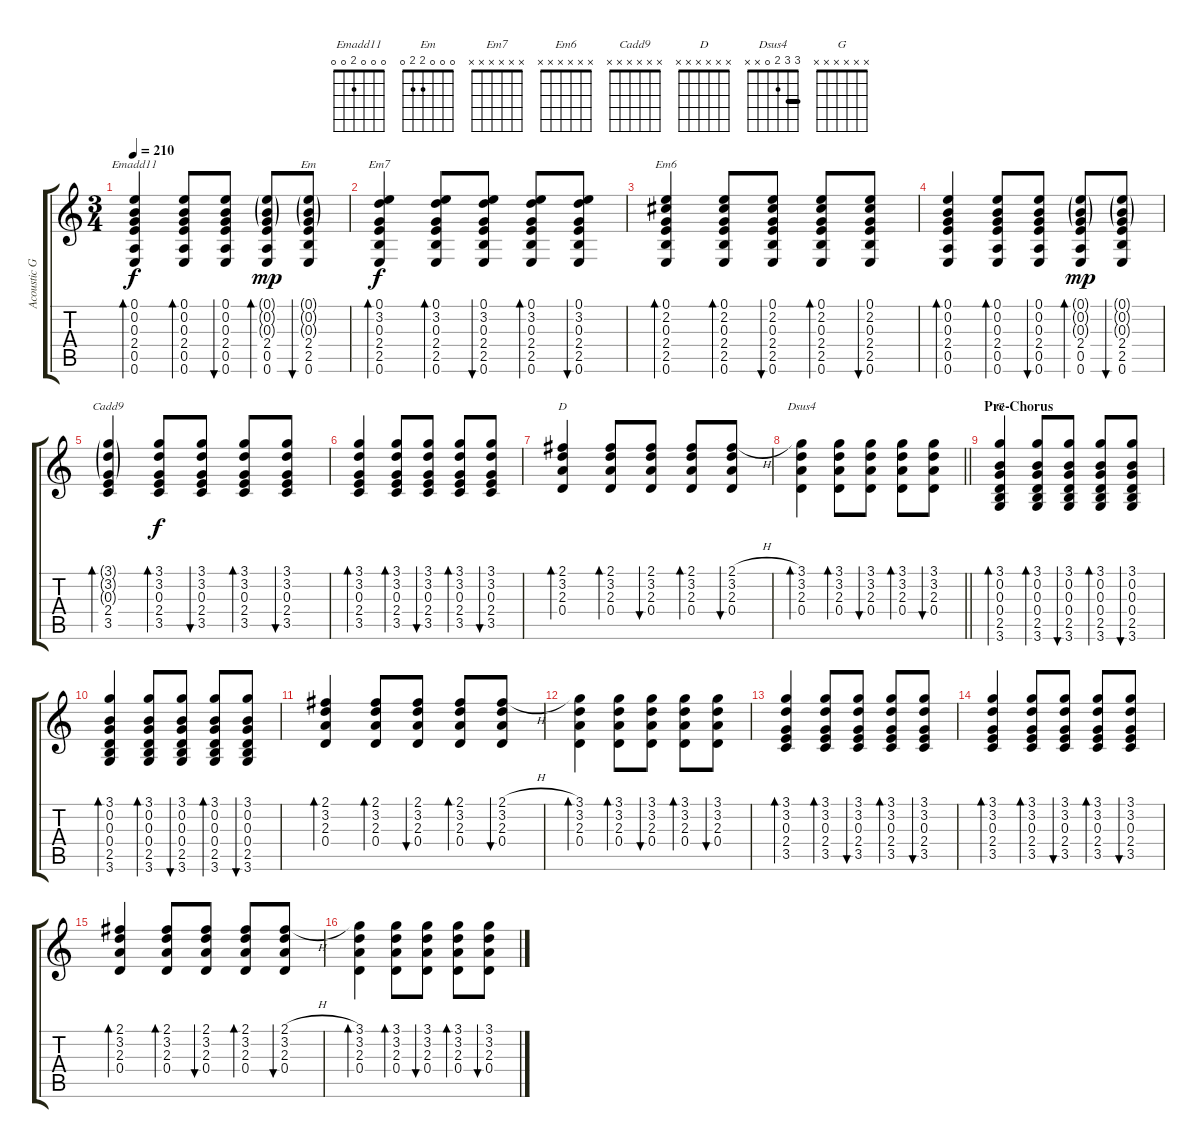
\track ("Acoustic Guitar" "Acoustic G") {instrument acousticguitarsteel}
\staff {score tabs}
\tuning (E4 B3 G3 D3 A2 E2) {hide}
\chord ("Emadd11" 0 0 0 2 0 0)
\chord ("Em" 0 0 0 2 2 0)
\chord ("Em7" x x x x x x)
\chord ("Em6" x x x x x x)
\chord ("Cadd9" x x x x x x)
\chord ("D" x x x x x x)
\chord ("Dsus4" 3 3 2 0 x x) {barre 3}
\chord ("G" x x x x x x)
\ts (3 4)
\tempo 210
\clef g2
\ks c
(0.1 0.2 0.3 2.4 0.5 0.6).4{bd 60 ch "Emadd11" dy f} (0.1 0.2 0.3 2.4 0.5 0.6).8{bd 60} (0.1 0.2 0.3 2.4 0.5 0.6).8{bu 60} (0.1{g} 0.2{g} 0.3{g} 2.4 0.5 0.6).8{bd 60 dy mp} (0.1{g} 0.2{g} 0.3{g} 2.4 2.5 0.6).8{bu 60 ch "Em"} |
(0.1 3.2 0.3 2.4 2.5 0.6).4{bd 60 ch "Em7" dy f} (0.1 3.2 0.3 2.4 2.5 0.6).8{bd 60} (0.1 3.2 0.3 2.4 2.5 0.6).8{bu 60} (0.1 3.2 0.3 2.4 2.5 0.6).8{bd 60} (0.1 3.2 0.3 2.4 2.5 0.6).8{bu 60} |
(0.1 2.2 0.3 2.4 2.5 0.6).4{bd 60 ch "Em6"} (0.1 2.2 0.3 2.4 2.5 0.6).8{bd 60} (0.1 2.2 0.3 2.4 2.5 0.6).8{bu 60} (0.1 2.2 0.3 2.4 2.5 0.6).8{bd 60} (0.1 2.2 0.3 2.4 2.5 0.6).8{bu 60} |
(0.1 0.2 0.3 2.4 0.5 0.6).4{bd 60} (0.1 0.2 0.3 2.4 0.5 0.6).8{bd 60} (0.1 0.2 0.3 2.4 0.5 0.6).8{bu 60} (0.1{g} 0.2{g} 0.3{g} 2.4 0.5 0.6).8{bd 60 dy mp} (0.1{g} 0.2{g} 0.3{g} 2.4 2.5 0.6).8{bu 60} |
(3.1{g} 3.2{g} 0.3{g} 2.4 3.5).4{bd 60 ch "Cadd9"} (3.1 3.2 0.3 2.4 3.5).8{bd 60 dy f} (3.1 3.2 0.3 2.4 3.5).8{bu 60} (3.1 3.2 0.3 2.4 3.5).8{bd 60} (3.1 3.2 0.3 2.4 3.5).8{bu 60} |
(3.1 3.2 0.3 2.4 3.5).4{bd 60} (3.1 3.2 0.3 2.4 3.5).8{bd 60} (3.1 3.2 0.3 2.4 3.5).8{bu 60} (3.1 3.2 0.3 2.4 3.5).8{bd 60} (3.1 3.2 0.3 2.4 3.5).8{bu 60} |
(2.1 3.2 2.3 0.4).4{bd 60 ch "D"} (2.1 3.2 2.3 0.4).8{bd 60} (2.1 3.2 2.3 0.4).8{bu 60} (2.1 3.2 2.3 0.4).8{bd 60} (2.1{h} 3.2 2.3 0.4).8{bu 60} |
\barLineRight lightlight
(3.1 3.2 2.3 0.4).4{bd 60 ch "Dsus4"} (3.1 3.2 2.3 0.4).8{bd 60} (3.1 3.2 2.3 0.4).8{bu 60} (3.1 3.2 2.3 0.4).8{bd 60} (3.1 3.2 2.3 0.4).8{bu 60} |
\section ("" "Pre-Chorus")
(3.1 0.2 0.3 0.4 2.5 3.6).4{bd 60 ch "G"} (3.1 0.2 0.3 0.4 2.5 3.6).8{bd 60} (3.1 0.2 0.3 0.4 2.5 3.6).8{bu 60} (3.1 0.2 0.3 0.4 2.5 3.6).8{bd 60} (3.1 0.2 0.3 0.4 2.5 3.6).8{bu 60} |
(3.1 0.2 0.3 0.4 2.5 3.6).4{bd 60} (3.1 0.2 0.3 0.4 2.5 3.6).8{bd 60} (3.1 0.2 0.3 0.4 2.5 3.6).8{bu 60} (3.1 0.2 0.3 0.4 2.5 3.6).8{bd 60} (3.1 0.2 0.3 0.4 2.5 3.6).8{bu 60} |
(2.1 3.2 2.3 0.4).4{bd 60} (2.1 3.2 2.3 0.4).8{bd 60} (2.1 3.2 2.3 0.4).8{bu 60} (2.1 3.2 2.3 0.4).8{bd 60} (2.1{h} 3.2 2.3 0.4).8{bu 60} |
(3.1 3.2 2.3 0.4).4{bd 60} (3.1 3.2 2.3 0.4).8{bd 60} (3.1 3.2 2.3 0.4).8{bu 60} (3.1 3.2 2.3 0.4).8{bd 60} (3.1 3.2 2.3 0.4).8{bu 60} |
(3.1 3.2 0.3 2.4 3.5).4{bd 60} (3.1 3.2 0.3 2.4 3.5).8{bd 60} (3.1 3.2 0.3 2.4 3.5).8{bu 60} (3.1 3.2 0.3 2.4 3.5).8{bd 60} (3.1 3.2 0.3 2.4 3.5).8{bu 60} |
(3.1 3.2 0.3 2.4 3.5).4{bd 60} (3.1 3.2 0.3 2.4 3.5).8{bd 60} (3.1 3.2 0.3 2.4 3.5).8{bu 60} (3.1 3.2 0.3 2.4 3.5).8{bd 60} (3.1 3.2 0.3 2.4 3.5).8{bu 60} |
(2.1 3.2 2.3 0.4).4{bd 60} (2.1 3.2 2.3 0.4).8{bd 60} (2.1 3.2 2.3 0.4).8{bu 60} (2.1 3.2 2.3 0.4).8{bd 60} (2.1{h} 3.2 2.3 0.4).8{bu 60} |
(3.1 3.2 2.3 0.4).4{bd 60} (3.1 3.2 2.3 0.4).8{bd 60} (3.1 3.2 2.3 0.4).8{bu 60} (3.1 3.2 2.3 0.4).8{bd 60} (3.1 3.2 2.3 0.4).8{bu 60}
